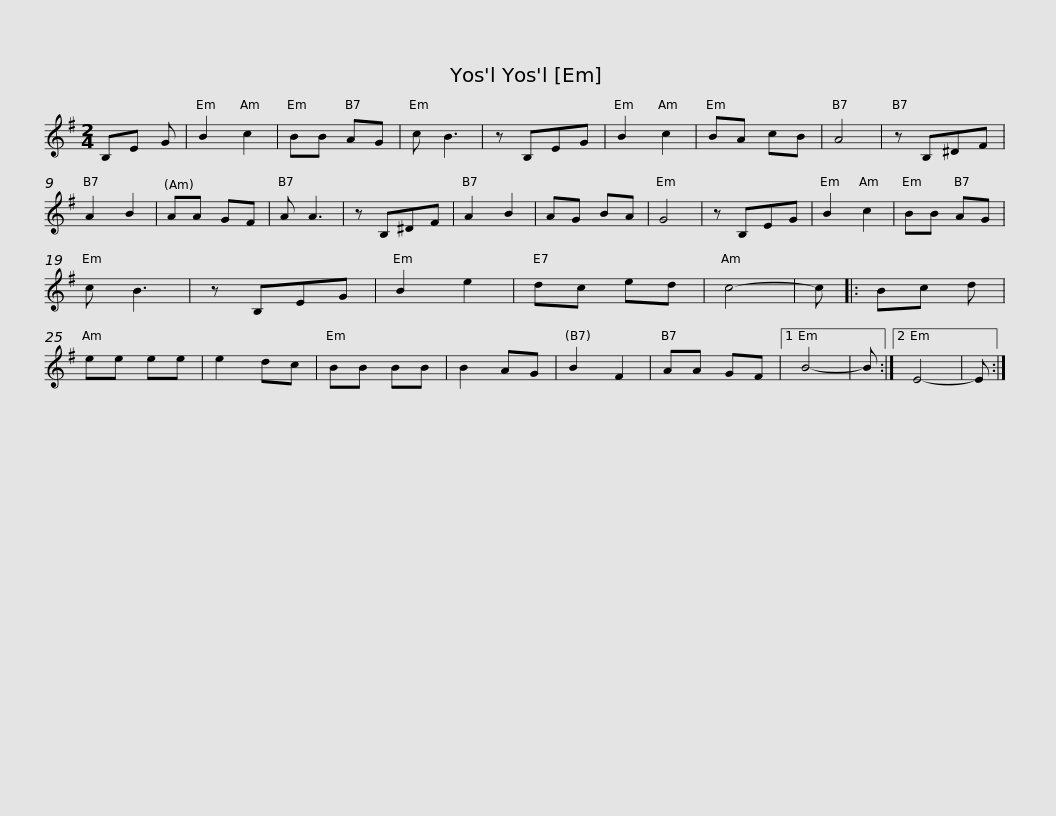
X:1
L:1/8
M:2/4
I:linebreak $
K:Emin
V:1 treble
V:1
 B,E G | B2 c2 | BB AG | c B3 | z B,EG | %5
 B2 c2 | BA cB | A4 | z B,^DF | A2 B2 | %10
 AA GF | A A3 |$ z B,^DF | A2 B2 | AG BA | %15
 G4 | z B,EG | B2 c2 | BB AG | c B3 | %20
 z B,EG | B2 e2 | dc ed | c4- | c |:$ %25
 Bc d | ee ee | e2 dc | BB BB | B2 AG | %30
 B2 F2 | AA GF |1 B4- | B :|2 E4- | %35
 E :| %36
